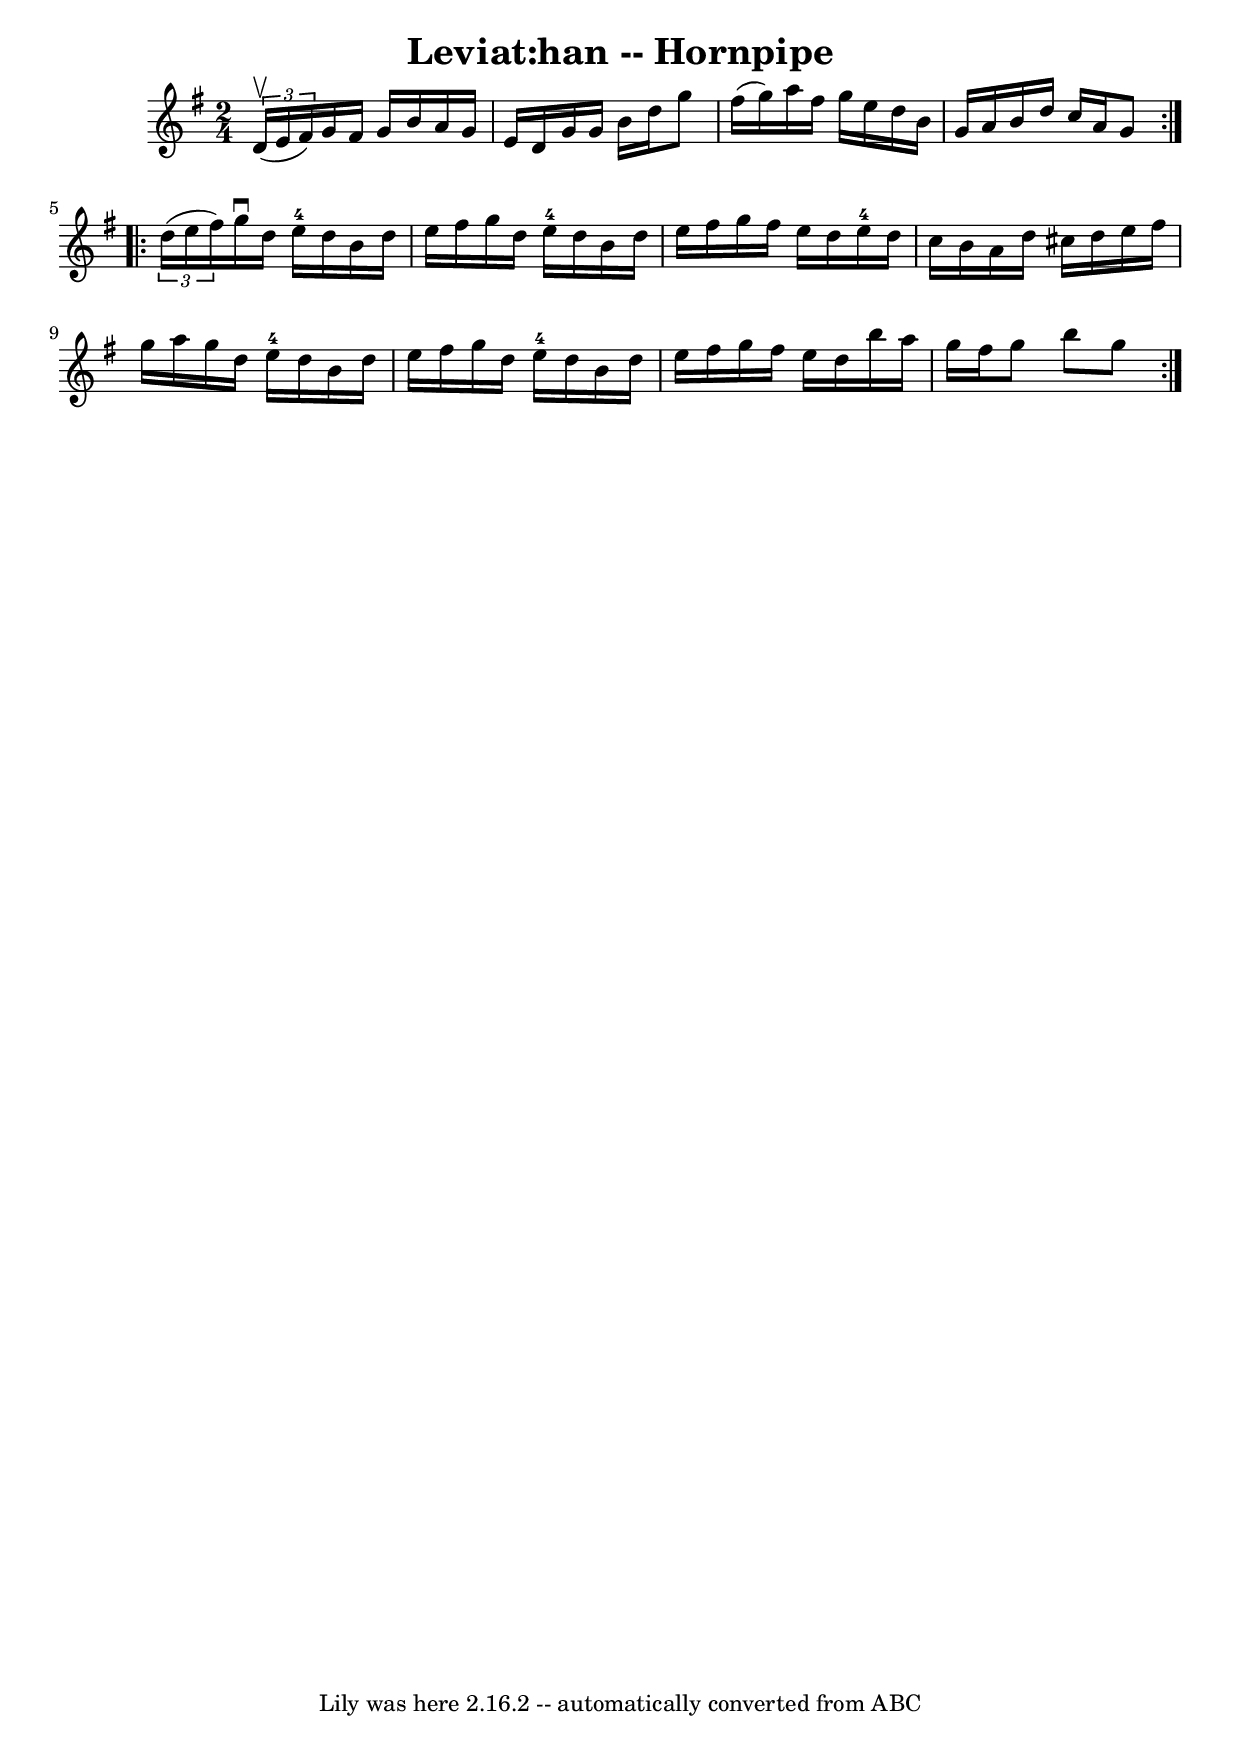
\version "2.16.2"
\include "Mammoth.ily"
\header {
	%% book = "Cole's 1000 Fiddle Tunes"
	crossRefNumber = "1"
	footnotes = ""
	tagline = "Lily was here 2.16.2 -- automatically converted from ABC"
	title = "Leviat:han -- Hornpipe"
}
voicedefault =  {


\repeat volta 2 {
\time 2/4 
\key g \major   \times 2/3 { d'16 (^\upbow e'16 fis'16) } 
|
 g'16 fis'16 g'16 b'16 a'16 g'16 e'16 d'16  
|
 g'16 g'16 b'16 d''16 g''8 fis''16 (g''16) 
|
 a''16 fis''16 g''16 e''16 d''16 b'16 g'16 a'16  
|
 b'16 d''16 c''16 a'16 g'8  }     \repeat volta 2 {   
\times 2/3 { d''16 (e''16 fis''16) } |
 g''16^\downbow   
d''16 e''16-4 d''16 b'16 d''16 e''16 fis''16  |
   
g''16 d''16 e''16-4 d''16 b'16 d''16 e''16 fis''16  
|
 g''16 fis''16 e''16 d''16 e''16-4 d''16 c''16  
 b'16  |
 a'16 d''16 cis''16 d''16 e''16 fis''16    
g''16 a''16  |
 g''16 d''16 e''16-4 d''16 b'16    
d''16 e''16 fis''16  |
 g''16 d''16 e''16-4 d''16    
b'16 d''16 e''16 fis''16  |
 g''16 fis''16 e''16    
d''16 b''16 a''16 g''16 fis''16  |
 g''8 b''8 g''8  } 
  
}

\score{
    <<

	\context Staff="default"
	{
	    \voicedefault 
	}

    >>
	\layout {
	}
	\midi {}
}
